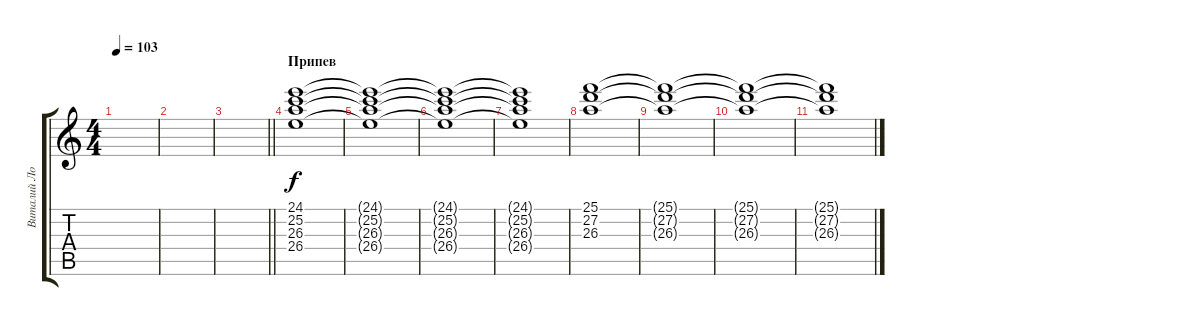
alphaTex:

\track ("Виталий Локтев (синтезатор 1)" "Виталий Ло") {instrument rockorgan}
\staff {score tabs}
\tuning (E4 B3 G3 D3 A2 E2) {hide}
\ts (4 4)
\tempo 103
\clef g2
\ks c
|
|
\barLineRight lightlight
|
\section ("" "Припев")
(24.1 25.2 26.3 26.4).1 |
(24.1{t} 25.2{t} 26.3{t} 26.4{t}).1 |
(24.1{t} 25.2{t} 26.3{t} 26.4{t}).1 |
(24.1{t} 25.2{t} 26.3{t} 26.4{t}).1 |
(25.1 27.2 26.3).1 |
(25.1{t} 27.2{t} 26.3{t}).1 |
(25.1{t} 27.2{t} 26.3{t}).1 |
(25.1{t} 27.2{t} 26.3{t}).1
